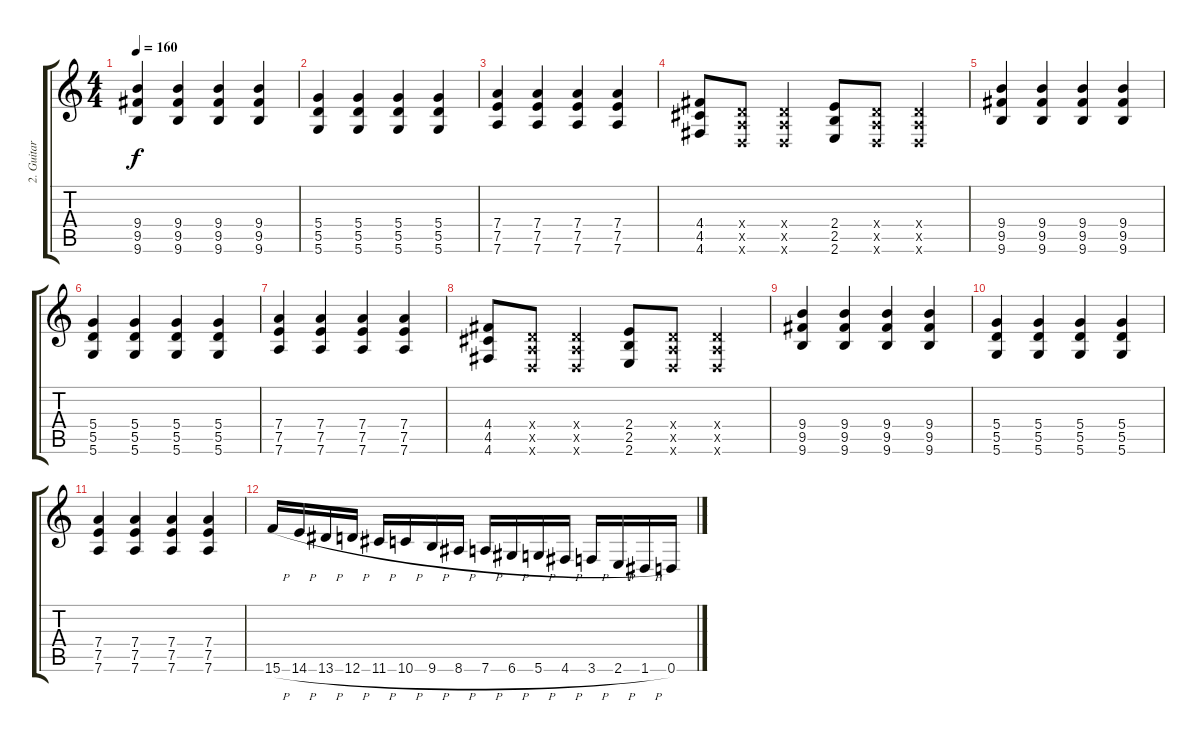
\track ("2. Guitar" "2. Guitar") {instrument distortionguitar}
\staff {score tabs}
\tuning (E4 B3 G3 D3 A2 D2) {hide}
\ts (4 4)
\tempo 160
\clef g2
\ks c
(9.4 9.5 9.6).4{dy f} (9.4 9.5 9.6).4 (9.4 9.5 9.6).4 (9.4 9.5 9.6).4 |
(5.4 5.5 5.6).4 (5.4 5.5 5.6).4 (5.4 5.5 5.6).4 (5.4 5.5 5.6).4 |
(7.4 7.5 7.6).4 (7.4 7.5 7.6).4 (7.4 7.5 7.6).4 (7.4 7.5 7.6).4 |
(4.4 4.5 4.6).8 (0.4{x} 0.5{x} 0.6{x}).8 (0.4{x} 0.5{x} 0.6{x}).4 (2.4 2.5 2.6).8 (0.4{x} 0.5{x} 0.6{x}).8 (0.4{x} 0.5{x} 0.6{x}).4 |
(9.4 9.5 9.6).4 (9.4 9.5 9.6).4 (9.4 9.5 9.6).4 (9.4 9.5 9.6).4 |
(5.4 5.5 5.6).4 (5.4 5.5 5.6).4 (5.4 5.5 5.6).4 (5.4 5.5 5.6).4 |
(7.4 7.5 7.6).4 (7.4 7.5 7.6).4 (7.4 7.5 7.6).4 (7.4 7.5 7.6).4 |
(4.4 4.5 4.6).8 (0.4{x} 0.5{x} 0.6{x}).8 (0.4{x} 0.5{x} 0.6{x}).4 (2.4 2.5 2.6).8 (0.4{x} 0.5{x} 0.6{x}).8 (0.4{x} 0.5{x} 0.6{x}).4 |
(9.4 9.5 9.6).4 (9.4 9.5 9.6).4 (9.4 9.5 9.6).4 (9.4 9.5 9.6).4 |
(5.4 5.5 5.6).4 (5.4 5.5 5.6).4 (5.4 5.5 5.6).4 (5.4 5.5 5.6).4 |
(7.4 7.5 7.6).4 (7.4 7.5 7.6).4 (7.4 7.5 7.6).4 (7.4 7.5 7.6).4 |
15.6{h}.16 14.6{h}.16 13.6{h}.16 12.6{h}.16 11.6{h}.16 10.6{h}.16 9.6{h}.16 8.6{h}.16 7.6{h}.16 6.6{h}.16 5.6{h}.16 4.6{h}.16 3.6{h}.16 2.6{h}.16 1.6{h}.16 0.6.16
